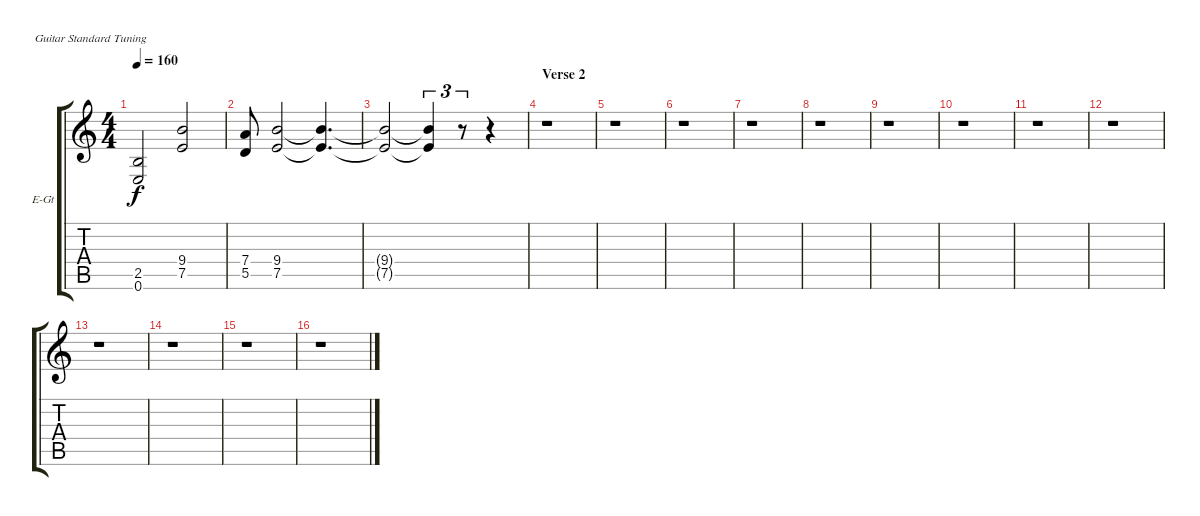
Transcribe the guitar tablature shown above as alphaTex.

\bracketExtendMode groupsimilarinstruments
\firstSystemTrackNameOrientation horizontal
\otherSystemsTrackNameOrientation horizontal
\track ("Lead 2" "E-Gt") {instrument distortionguitar}
\staff {score tabs}
\tuning (E4 B3 G3 D3 A2 E2)
\ts (4 4)
\tempo 160
\clef g2
\ks c
(2.5{t} 0.6{t}).2{dy f} (9.4 7.5).2 |
(7.4 5.5).8 (9.4 7.5).2 (9.4{t} 7.5{t}).4{d} |
(9.4{t} 7.5{t}).2 (7.5{t} 9.4{t}).4{tu (3 2)} r.8{tu (3 2)} r.4 |
\section ("" "Verse 2")
r.1 |
r.1 |
r.1 |
r.1 |
r.1 |
r.1 |
r.1 |
r.1 |
r.1 |
r.1 |
r.1 |
r.1 |
r.1
